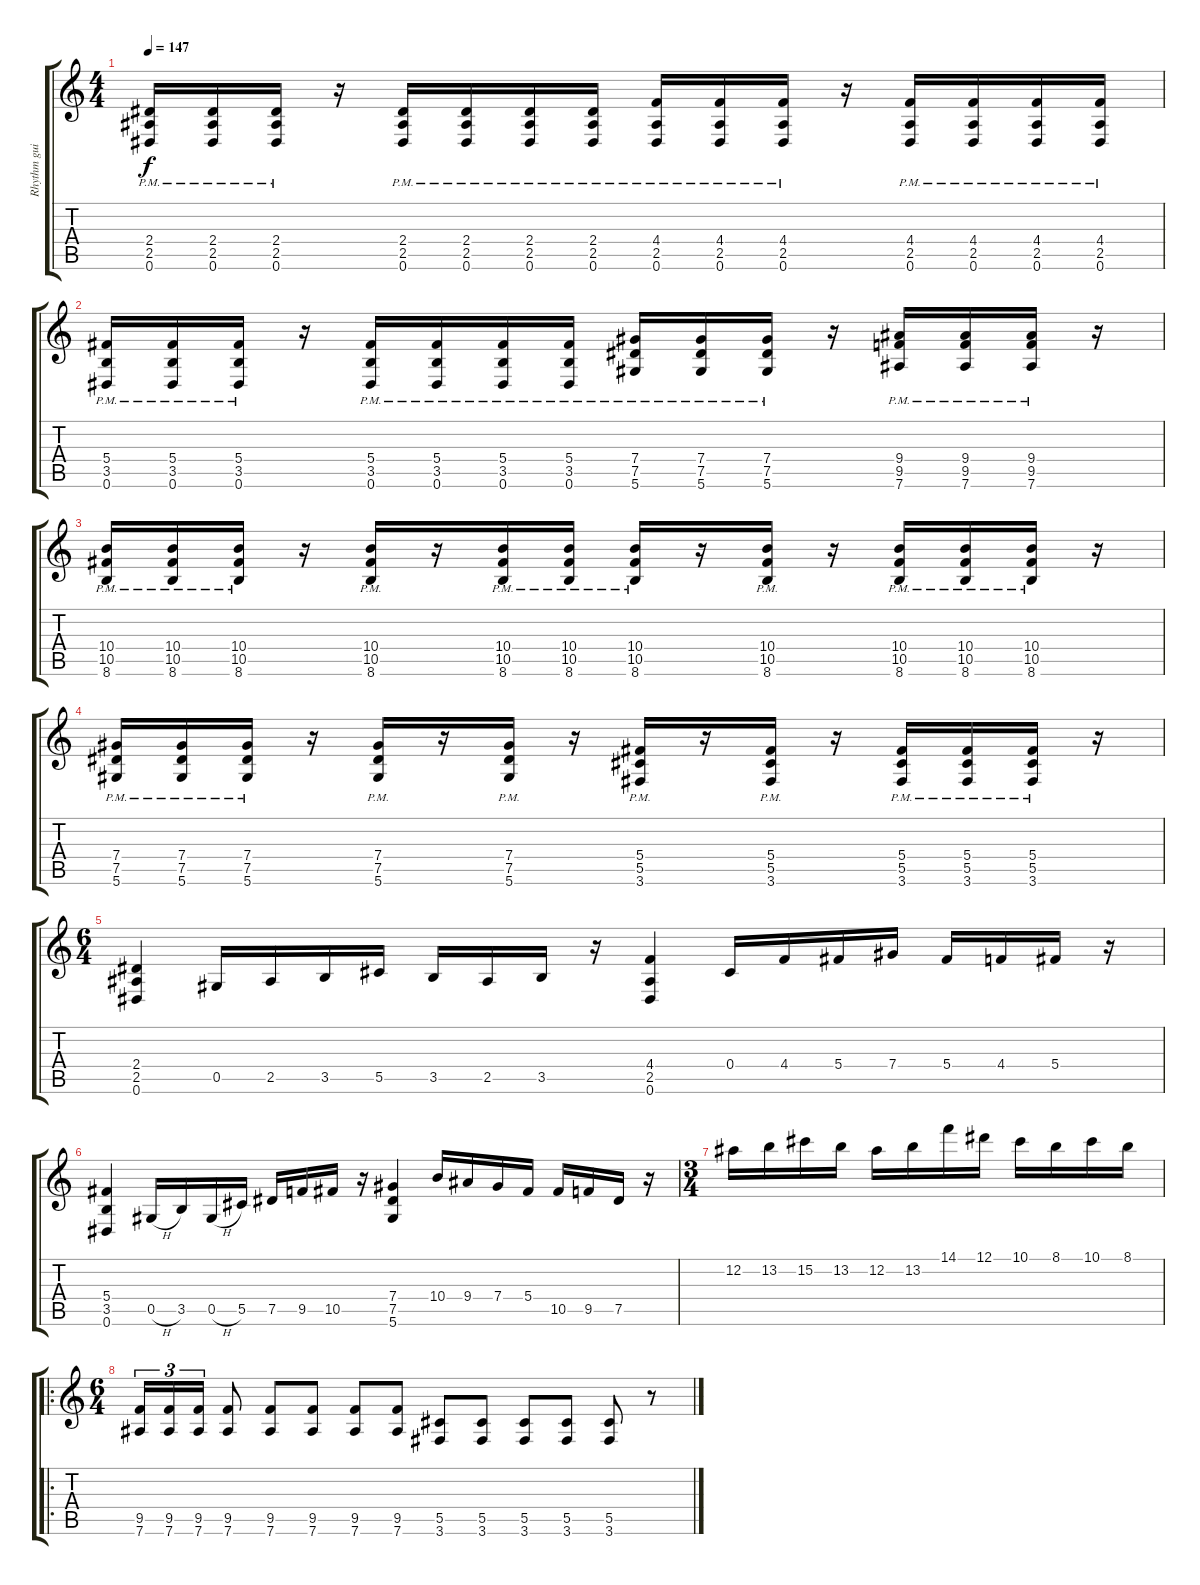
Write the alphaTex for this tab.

\track ("Rhythm guitar" "Rhythm gui") {instrument distortionguitar}
\staff {score tabs}
\tuning (Eb4 Bb3 Gb3 Db3 Ab2 Eb2) {hide}
\ts (4 4)
\tempo 147
\clef g2
\ks c
(2.4{pm} 2.5{pm} 0.6{pm}).16{dy f instrument distortionguitar} (2.4{pm} 2.5{pm} 0.6{pm}).16 (2.4{pm} 2.5{pm} 0.6{pm}).16 r.16 (2.4{pm} 2.5{pm} 0.6{pm}).16 (2.4{pm} 2.5{pm} 0.6{pm}).16 (2.4{pm} 2.5{pm} 0.6{pm}).16 (2.4 2.5{pm} 0.6{pm}).16 (4.4{pm} 2.5{pm} 0.6{pm}).16 (4.4{pm} 2.5{pm} 0.6{pm}).16 (4.4{pm} 2.5{pm} 0.6{pm}).16 r.16 (4.4{pm} 2.5{pm} 0.6{pm}).16 (4.4{pm} 2.5{pm} 0.6{pm}).16 (4.4{pm} 2.5{pm} 0.6{pm}).16 (4.4{pm} 2.5{pm} 0.6{pm}).16 |
(5.4{pm} 3.5{pm} 0.6{pm}).16 (5.4{pm} 3.5{pm} 0.6{pm}).16 (5.4{pm} 3.5{pm} 0.6{pm}).16 r.16 (5.4{pm} 3.5{pm} 0.6{pm}).16 (5.4{pm} 3.5{pm} 0.6{pm}).16 (5.4{pm} 3.5{pm} 0.6{pm}).16 (5.4{pm} 3.5{pm} 0.6{pm}).16 (7.4{pm} 7.5{pm} 5.6{pm}).16 (7.4{pm} 7.5{pm} 5.6{pm}).16 (7.4{pm} 7.5{pm} 5.6{pm}).16 r.16 (9.4{pm} 9.5{pm} 7.6{pm}).16 (9.4{pm} 9.5{pm} 7.6{pm}).16 (9.4{pm} 9.5{pm} 7.6{pm}).16 r.16 |
(10.4{pm} 10.5{pm} 8.6{pm}).16 (10.4{pm} 10.5{pm} 8.6{pm}).16 (10.4{pm} 10.5{pm} 8.6{pm}).16 r.16 (10.4{pm} 10.5{pm} 8.6{pm}).16 r.16 (10.4{pm} 10.5{pm} 8.6{pm}).16 (10.4{pm} 10.5{pm} 8.6{pm}).16 (10.4{pm} 10.5{pm} 8.6{pm}).16 r.16 (10.4{pm} 10.5{pm} 8.6{pm}).16 r.16 (10.4{pm} 10.5{pm} 8.6{pm}).16 (10.4{pm} 10.5{pm} 8.6{pm}).16 (10.4{pm} 10.5{pm} 8.6{pm}).16 r.16 |
(7.4{pm} 7.5{pm} 5.6{pm}).16 (7.4{pm} 7.5{pm} 5.6{pm}).16 (7.4{pm} 7.5{pm} 5.6{pm}).16 r.16 (7.4{pm} 7.5{pm} 5.6{pm}).16 r.16 (7.4{pm} 7.5{pm} 5.6{pm}).16 r.16 (5.4{pm} 5.5{pm} 3.6{pm}).16 r.16 (5.4{pm} 5.5{pm} 3.6{pm}).16 r.16 (5.4{pm} 5.5{pm} 3.6{pm}).16 (5.4{pm} 5.5{pm} 3.6{pm}).16 (5.4{pm} 5.5{pm} 3.6{pm}).16 r.16 |
\ts (6 4)
(2.4 2.5 0.6).4 0.5.16 2.5.16 3.5.16 5.5.16 3.5.16 2.5.16 3.5.16 r.16 (4.4 2.5 0.6).4 0.4.16 4.4.16 5.4.16 7.4.16 5.4.16 4.4.16 5.4.16 r.16 |
(5.4 3.5 0.6).4 0.5{h}.16 3.5.16 0.5{h}.16 5.5.16 7.5.16 9.5.16 10.5.16 r.16 (7.4 7.5 5.6).4 10.4.16 9.4.16 7.4.16 5.4.16 10.5.16 9.5.16 7.5.16 r.16 |
\ts (3 4)
12.2.16 13.2.16 15.2.16 13.2.16 12.2.16 13.2.16 14.1.16 12.1.16 10.1.16 8.1.16 10.1.16 8.1.16 |
\ro
\ts (6 4)
(9.5 7.6).16{tu (3 2)} (9.5 7.6).16{tu (3 2)} (9.5 7.6).16{tu (3 2)} (9.5 7.6).8 (9.5 7.6).8 (9.5 7.6).8 (9.5 7.6).8 (9.5 7.6).8 (5.5 3.6).8 (5.5 3.6).8 (5.5 3.6).8 (5.5 3.6).8 (5.5 3.6).8 r.8
